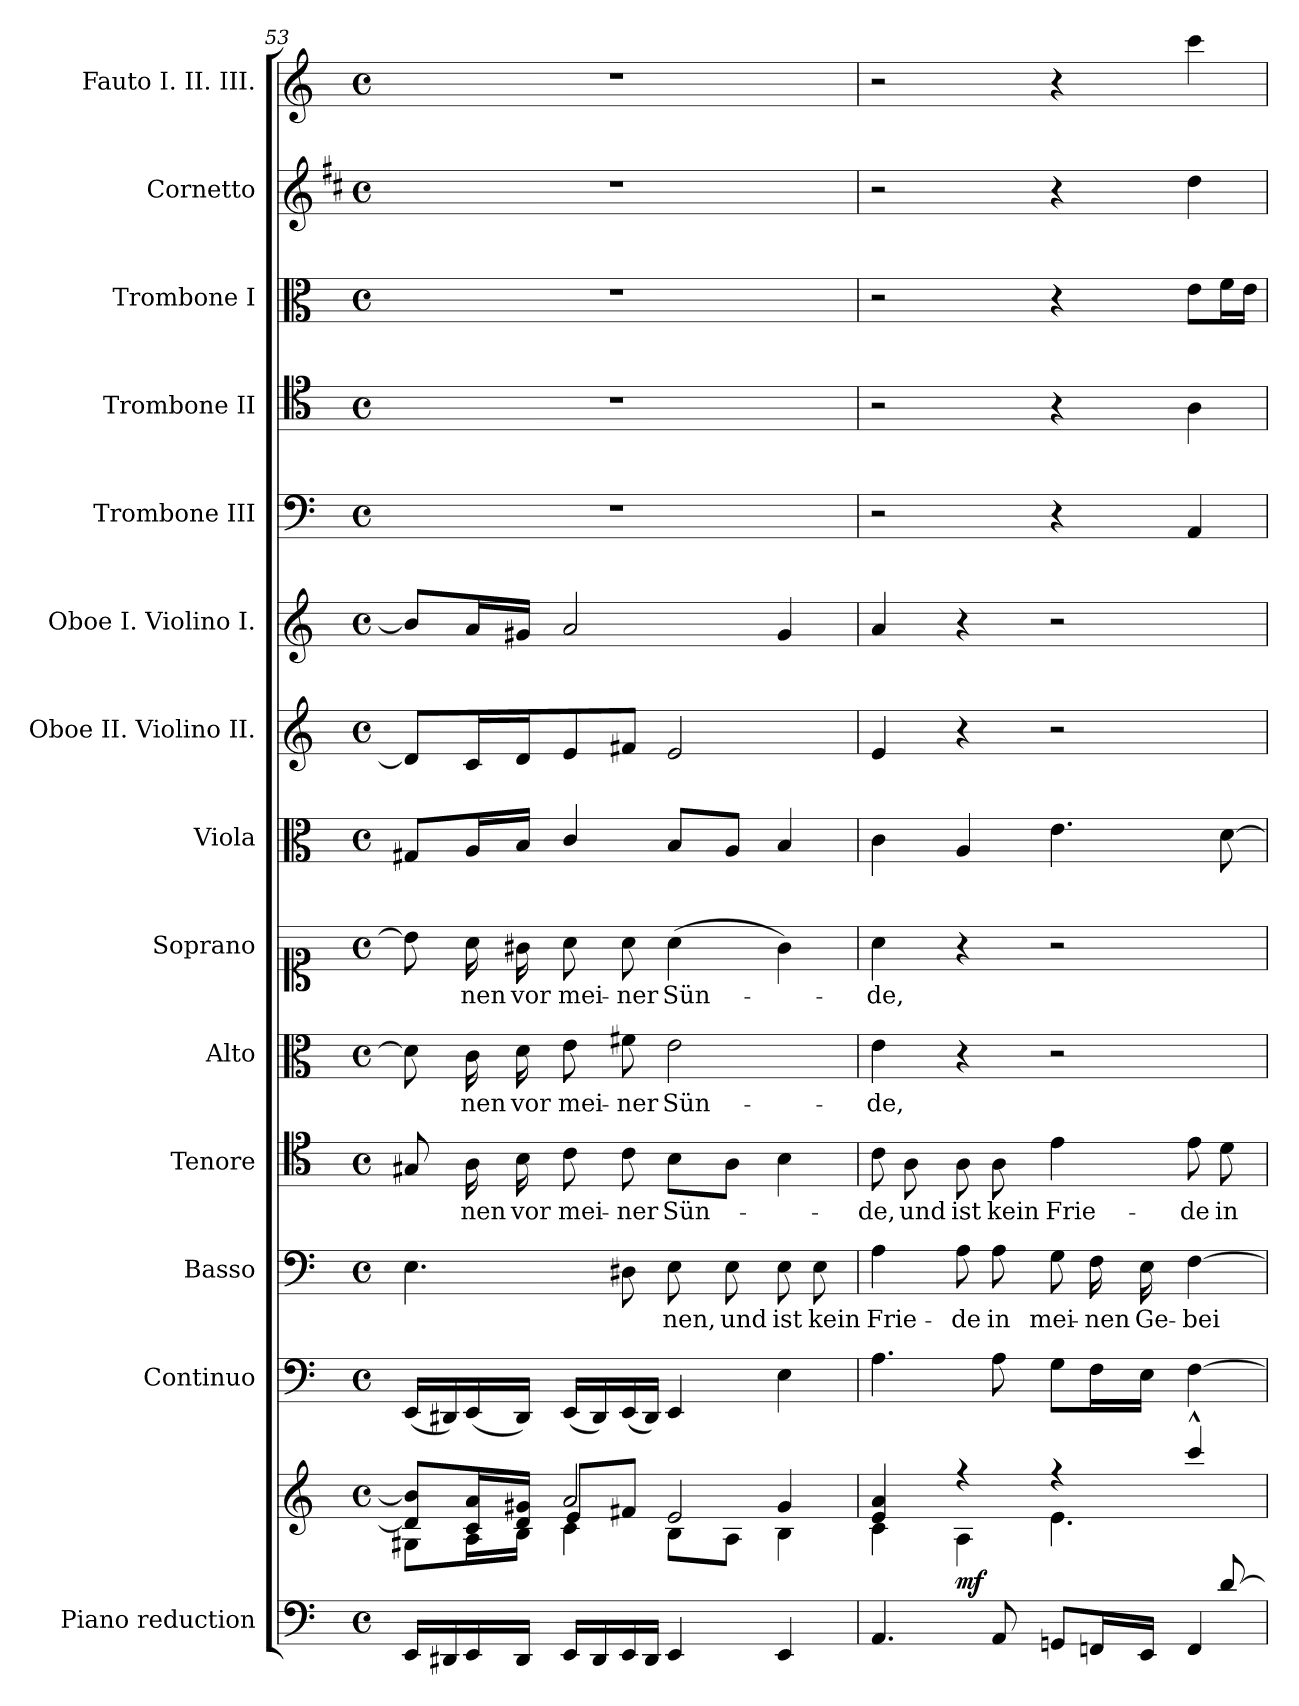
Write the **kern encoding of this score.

**kern	**kern	**dynam	**kern	**kern	**text	**kern	**text	**kern	**text	**kern	**text	**kern	**kern	**kern	**kern	**kern	**kern	**kern	**kern
*part14	*part14	*part14	*part13	*part12	*part12	*part11	*part11	*part10	*part10	*part9	*part9	*part8	*part7	*part6	*part5	*part4	*part3	*part2	*part1
*staff15	*staff14	*staff14/15	*staff13	*staff12	*staff12	*staff11	*staff11	*staff10	*staff10	*staff9	*staff9	*staff8	*staff7	*staff6	*staff5	*staff4	*staff3	*staff2	*staff1
*I"Piano reduction	*	*	*I"Continuo	*I"Basso	*	*I"Tenore	*	*I"Alto	*	*I"Soprano	*	*I"Viola	*I"Oboe II. Violino II.	*I"Oboe I. Violino I.	*I"Trombone III	*I"Trombone II	*I"Trombone I	*I"Cornetto	*I"Fauto I. II. III.
*I'Pno	*	*	*	*	*	*	*	*	*	*	*	*	*	*I'Ob	*I'Trb	*I'Trb	*I'Trb	*	*
*clefF4	*clefG2	*	*clefF4	*clefF4	*	*clefC4	*	*clefC3	*	*clefC1	*	*clefC3	*clefG2	*clefG2	*clefF4	*clefC4	*clefC3	*clefG2	*clefG2
*	*	*	*	*	*	*	*	*	*	*	*	*	*	*	*	*ITrd7c12	*ITrd7c12	*ITrd1c2	*
*k[]	*k[]	*	*k[]	*k[]	*	*k[]	*	*k[]	*	*k[]	*	*k[]	*k[]	*k[]	*k[]	*k[]	*k[]	*k[]	*k[]
*M4/4	*M4/4	*	*M4/4	*M4/4	*	*M4/4	*	*M4/4	*	*M4/4	*	*M4/4	*M4/4	*M4/4	*M4/4	*M4/4	*M4/4	*M4/4	*M4/4
*met(c)	*met(c)	*	*met(c)	*met(c)	*	*met(c)	*	*met(c)	*	*met(c)	*	*met(c)	*met(c)	*met(c)	*met(c)	*met(c)	*met(c)	*met(c)	*met(c)
=53	=53	=53	=53	=53	=53	=53	=53	=53	=53	=53	=53	=53	=53	=53	=53	=53	=53	=53	=53
*	*^	*	*	*	*	*	*	*	*	*	*	*	*	*	*	*	*	*	*
*	*	*^	*	*	*	*	*	*	*	*	*	*	*	*	*	*	*	*	*	*
16EE/LL	8d/] 8b/]L	8G#X\L	4ryy	.	(<16EE/LL	4.E\	.	8G#X/	.	8d\]	.	8b\]	.	8G#X/L	8d/L]	8b/L]	1r	1r	1r	1r	1r
16DD#X/	.	.	.	.	16DD#X/)	.	.	.	.	.	.	.	.	.	.	.	.	.	.	.	.
!	!	!	!	!	!	!	!	!	!LO:LY:b	!	!LO:LY:b	!	!LO:LY:b	!	!	!	!	!	!	!	!
16EE/	16c/ 16a/L	16A\L	.	.	(<16EE/	.	.	16A\	-nen	16c\	-nen	16a\	-nen	16A/L	16c/L	16a/L	.	.	.	.	.
!	!	!	!	!	!	!	!	!	!LO:LY:b	!	!LO:LY:b	!	!LO:LY:b	!	!	!	!	!	!	!	!
16DD#/JJ	16d/ 16g#X/JJ	16B\JJ	.	.	16DD#/JJ)	.	.	16B\	vor	16d\	vor	16g#X\	vor	16B/JJ	16d/J	16g#X/JJ	.	.	.	.	.
!	!	!	!	!	!	!	!	!	!LO:LY:b	!	!LO:LY:b	!	!LO:LY:b	!	!	!	!	!	!	!	!
16EE/LL	2a/	4c\	8e/L	.	(<16EE/LL	.	.	8c\	mei-	8e\	mei-	8a\	mei-	4c/	8e/	2a/	.	.	.	.	.
16DD#/	.	.	.	.	16DD#/)	.	.	.	.	.	.	.	.	.	.	.	.	.	.	.	.
!	!	!	!	!	!	!	!	!	!LO:LY:b	!	!LO:LY:b	!	!LO:LY:b	!	!	!	!	!	!	!	!
16EE/	.	.	8f#X/J	.	(<16EE/	8D#X\	.	8c\	ner	8f#X\	ner	8a\	ner	.	8f#X/J	.	.	.	.	.	.
16DD#/JJ	.	.	.	.	16DD#/JJ)	.	.	.	.	.	.	.	.	.	.	.	.	.	.	.	.
!	!	!	!	!	!	!	!LO:LY:b	!	!LO:LY:b	!	!LO:LY:b	!	!LO:LY:b	!	!	!	!	!	!	!	!
4EE/	.	8B\L	2e/	.	4EE/	8E\	-nen,	8B\L	Sün-	2e\	Sün-	(>4a\	Sün-	8B/L	2e/	.	.	.	.	.	.
!	!	!	!	!	!	!	!LO:LY:b	!	!	!	!	!	!	!	!	!	!	!	!	!	!
.	.	8A\J	.	.	.	8E\	und	8A\J	.	.	.	.	.	8A/J	.	.	.	.	.	.	.
!	!	!	!	!	!	!	!LO:LY:b	!	!	!	!	!	!	!	!	!	!	!	!	!	!
4EE/	4g#/	4B\	.	.	4E\	8E\	ist	4B\	.	.	.	4g#\)	.	4B/	.	4g#/	.	.	.	.	.
!	!	!	!	!	!	!	!LO:LY:b	!	!	!	!	!	!	!	!	!	!	!	!	!	!
.	.	.	.	.	.	8E\	kein	.	.	.	.	.	.	.	.	.	.	.	.	.	.
*	*	*v	*v	*	*	*	*	*	*	*	*	*	*	*	*	*	*	*	*	*	*
!!LO:PB:g=z
=54	=54	=54	=54	=54	=54	=54	=54	=54	=54	=54	=54	=54	=54	=54	=54	=54	=54	=54	=54	=54
*^	*	*	*	*	*	*	*	*	*	*	*	*	*	*	*	*	*	*	*	*
!	!	!	!	!	!	!	!LO:LY:b	!	!LO:LY:b	!	!LO:LY:b	!	!LO:LY:b	!	!	!	!	!	!	!	!
2..ryy	4.AA/	4e/ 4a/	4c\	.	4.A\	4A\	Frie-	8c\	-de,	4e\	-de,	4a\	-de,	4c\	4e/	4a/	2r	2r	2r	2r	2r
!	!	!	!	!	!	!	!	!	!LO:LY:b	!	!	!	!	!	!	!	!	!	!	!	!
.	.	.	.	.	.	.	.	8A\	und	.	.	.	.	.	.	.	.	.	.	.	.
!	!	!	!	!LO:DY:b	!	!	!LO:LY:b	!	!LO:LY:b	!	!	!	!	!	!	!	!	!	!	!	!
.	.	4r	4A\	mf	.	8A\	de	8A\	ist	4r	.	4r	.	4A/	4r	4r	.	.	.	.	.
!	!	!	!	!	!	!	!LO:LY:b	!	!LO:LY:b	!	!	!	!	!	!	!	!	!	!	!	!
.	8AA/	.	.	.	8A\	8A\	in	8A\	kein	.	.	.	.	.	.	.	.	.	.	.	.
!	!	!	!	!	!	!	!LO:LY:b	!	!LO:LY:b	!	!	!	!	!	!	!	!	!	!	!	!
.	8GGn/L	4r	4.e\	.	8G\L	8G\	mei-	4e\	Frie-	2r	.	2r	.	4.e\	2r	2r	4r	4r	4r	4r	4r
!	!	!	!	!	!	!	!LO:LY:b	!	!	!	!	!	!	!	!	!	!	!	!	!	!
.	16FFn/L	.	.	.	16F\L	16F\	nen	.	.	.	.	.	.	.	.	.	.	.	.	.	.
!	!	!	!	!	!	!	!LO:LY:b	!	!	!	!	!	!	!	!	!	!	!	!	!	!
.	16EE/JJ	.	.	.	16E\JJ	16E\	Ge-	.	.	.	.	.	.	.	.	.	.	.	.	.	.
!	!	!	!	!	!	!	!LO:LY:b	!	!LO:LY:b	!	!	!	!	!	!	!	!	!	!	!	!
.	4FF/	4ccc^^/	.	.	[4F\	[4F\	bei-	8e\	de	.	.	.	.	.	.	.	4AA/	4AA\	8E\L	4cc\	4ccc\
!	!	!	!	!	!	!	!	!	!LO:LY:b	!	!	!	!	!	!	!	!	!	!	!	!
[8d/	.	.	8ryy	.	.	.	.	8d\	in	.	.	.	.	[8d\	.	.	.	.	16F\L	.	.
.	.	.	.	.	.	.	.	.	.	.	.	.	.	.	.	.	.	.	16E\JJ	.	.
*v	*v	*	*	*	*	*	*	*	*	*	*	*	*	*	*	*	*	*	*	*	*
*	*v	*v	*	*	*	*	*	*	*	*	*	*	*	*	*	*	*	*	*	*
=	=	=	=	=	=	=	=	=	=	=	=	=	=	=	=	=	=	=	=
*-	*-	*-	*-	*-	*-	*-	*-	*-	*-	*-	*-	*-	*-	*-	*-	*-	*-	*-	*-
